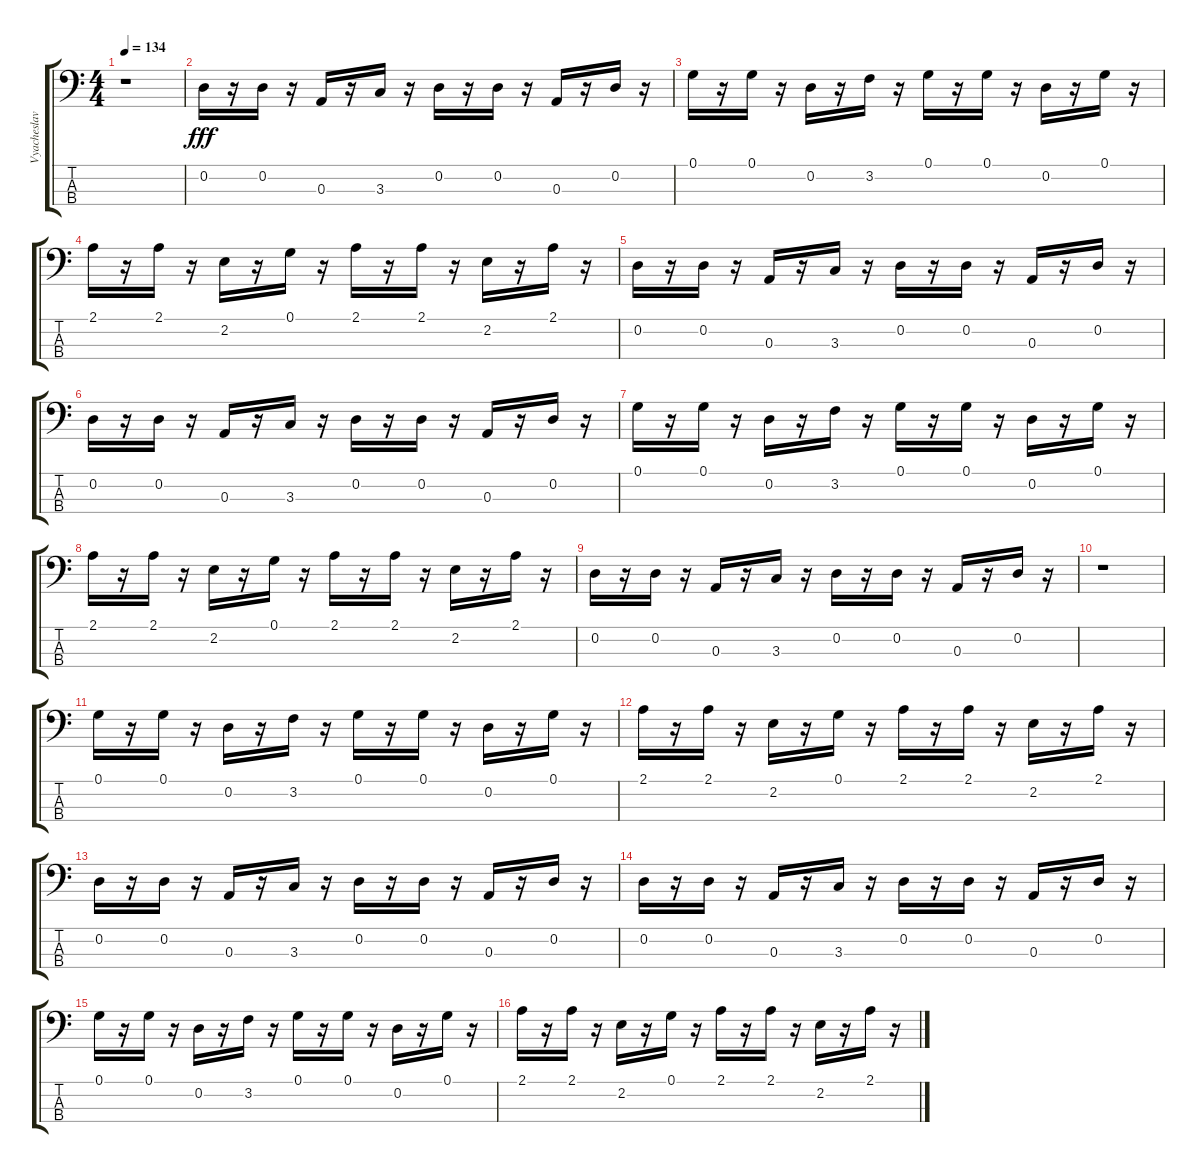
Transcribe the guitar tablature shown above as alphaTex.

\track ("Vyacheslav Makarov" "Vyacheslav") {instrument electricbassfinger}
\staff {score tabs}
\tuning (G2 D2 A1 E1) {hide}
\ts (4 4)
\tempo 134
\clef f4
\ks c
r.1{dy fff instrument electricbassfinger} |
0.2.16 r.16 0.2.16 r.16 0.3.16 r.16 3.3.16 r.16 0.2.16 r.16 0.2.16 r.16 0.3.16 r.16 0.2.16 r.16 |
0.1.16 r.16 0.1.16 r.16 0.2.16 r.16 3.2.16 r.16 0.1.16 r.16 0.1.16 r.16 0.2.16 r.16 0.1.16 r.16 |
2.1.16 r.16 2.1.16 r.16 2.2.16 r.16 0.1.16 r.16 2.1.16 r.16 2.1.16 r.16 2.2.16 r.16 2.1.16 r.16 |
0.2.16 r.16 0.2.16 r.16 0.3.16 r.16 3.3.16 r.16 0.2.16 r.16 0.2.16 r.16 0.3.16 r.16 0.2.16 r.16 |
0.2.16 r.16 0.2.16 r.16 0.3.16 r.16 3.3.16 r.16 0.2.16 r.16 0.2.16 r.16 0.3.16 r.16 0.2.16 r.16 |
0.1.16 r.16 0.1.16 r.16 0.2.16 r.16 3.2.16 r.16 0.1.16 r.16 0.1.16 r.16 0.2.16 r.16 0.1.16 r.16 |
2.1.16 r.16 2.1.16 r.16 2.2.16 r.16 0.1.16 r.16 2.1.16 r.16 2.1.16 r.16 2.2.16 r.16 2.1.16 r.16 |
0.2.16 r.16 0.2.16 r.16 0.3.16 r.16 3.3.16 r.16 0.2.16 r.16 0.2.16 r.16 0.3.16 r.16 0.2.16 r.16 |
r.1 |
0.1.16 r.16 0.1.16 r.16 0.2.16 r.16 3.2.16 r.16 0.1.16 r.16 0.1.16 r.16 0.2.16 r.16 0.1.16 r.16 |
2.1.16 r.16 2.1.16 r.16 2.2.16 r.16 0.1.16 r.16 2.1.16 r.16 2.1.16 r.16 2.2.16 r.16 2.1.16 r.16 |
0.2.16 r.16 0.2.16 r.16 0.3.16 r.16 3.3.16 r.16 0.2.16 r.16 0.2.16 r.16 0.3.16 r.16 0.2.16 r.16 |
0.2.16 r.16 0.2.16 r.16 0.3.16 r.16 3.3.16 r.16 0.2.16 r.16 0.2.16 r.16 0.3.16 r.16 0.2.16 r.16 |
0.1.16 r.16 0.1.16 r.16 0.2.16 r.16 3.2.16 r.16 0.1.16 r.16 0.1.16 r.16 0.2.16 r.16 0.1.16 r.16 |
2.1.16 r.16 2.1.16 r.16 2.2.16 r.16 0.1.16 r.16 2.1.16 r.16 2.1.16 r.16 2.2.16 r.16 2.1.16 r.16
